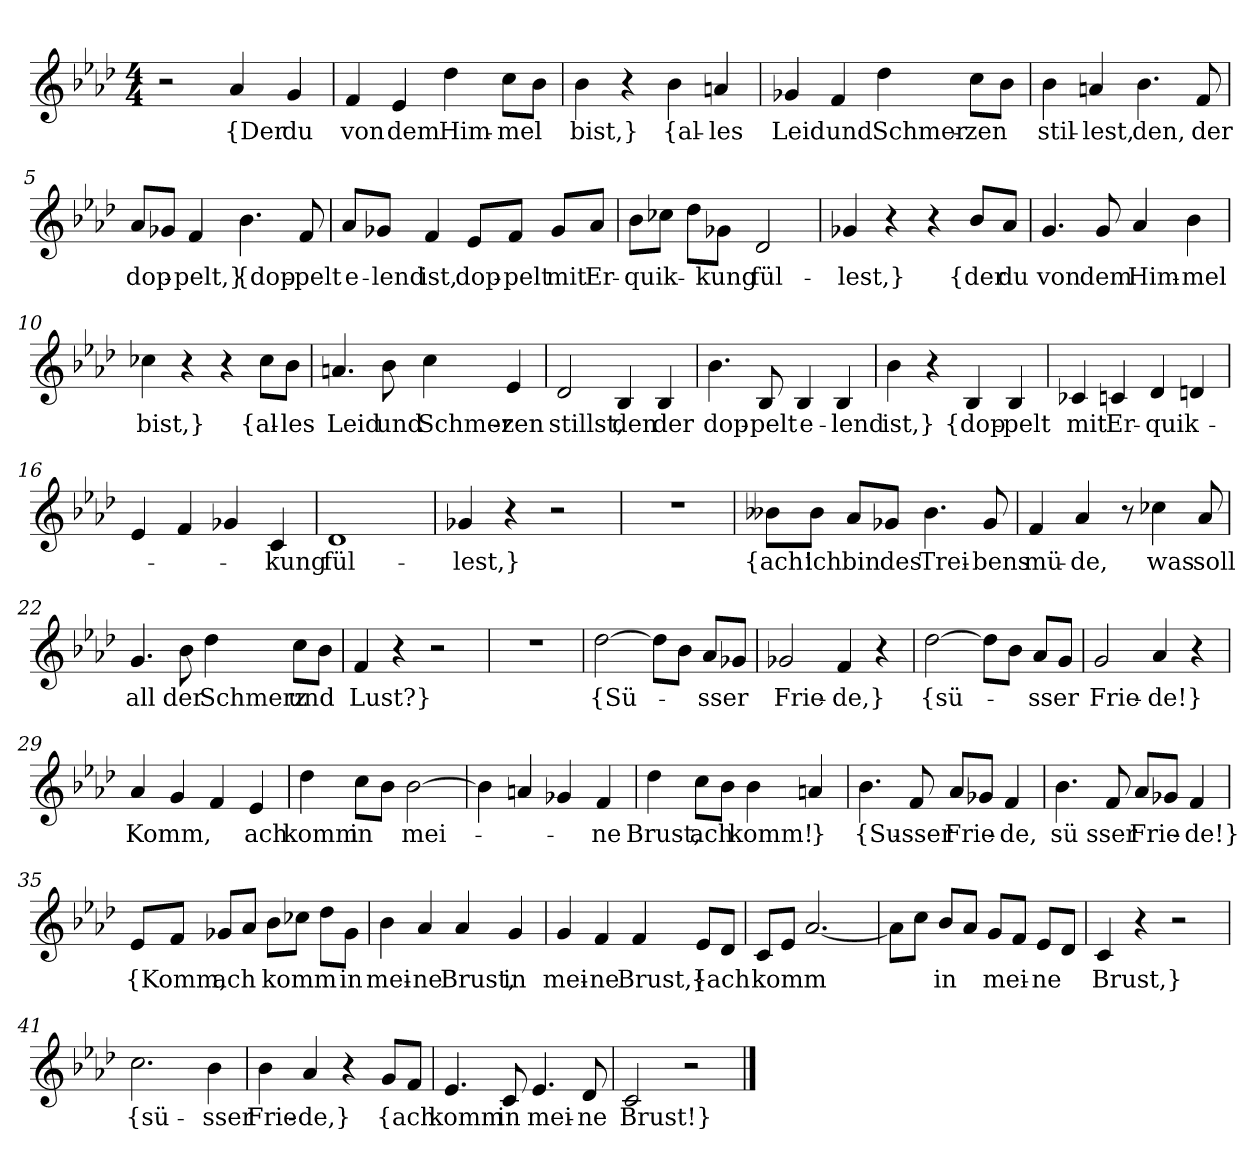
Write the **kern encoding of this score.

**kern	**text
*part1	*part1
*staff1	*staff1
*clefG2	*
*k[b-e-a-d-]	*
*M4/4	*
*MM60	*
=	=
2r	.
4a-	{Der
4g	du
=1	=1
4f	von
4e-	dem
4dd-	Him-
8cc\L	-mel
8b-\J	.
=2	=2
4b-	bist,}
4r	.
4b-	{al-
4an	-les
=3	=3
4g-X	Leid
4f	und
4dd-	Schmer-
8cc\L	-zen
8b-\J	.
=4	=4
4b-	stil-
4an	-lest,
4.b-	den,
8f	der
=5	=5
8a-/L	dop-
8g-X/J	.
4f	-pelt,}
4.b-	{dop-
8f	-pelt
=6	=6
8a-/L	e-
8g-X/J	-lend
4f	ist,
8e-/L	dop-
8f/J	-pelt
8g-/L	mit
8a-/J	Er-
=7	=7
8b-\L	-quik-
8cc-X\J	.
8dd-\L	.
8g-X\J	-kung
2d-	fül-
=8	=8
4g-X	-lest,}
4r	.
4r	.
8b-/L	{der
8a-/J	du
=9	=9
4.g	von
8g	dem
4a-	Him-
4b-	-mel
=10	=10
4cc-X	bist,}
4r	.
4r	.
8cc-\L	{al-
8b-\J	-les
=11	=11
4.an	Leid
8b-	und
4cc	Schmer-
4e-	-zen
=12	=12
2d-	stillst,
4B-	den
4B-	der
=13	=13
4.b-	dop-
8B-	-pelt
4B-	e-
4B-	-lend
=14	=14
4b-	ist,}
4r	.
4B-	{dop-
4B-	-pelt
=15	=15
4c-X	mit
4cn	Er-
4d-	-quik-
4dn	.
=16	=16
4e-	.
4f	.
4g-X	.
4c	-kung
=17	=17
1d-	fül-
=18	=18
4g-X	-lest,}
4r	.
2r	.
=19	=19
1r	.
=20	=20
8b--X\L	{ach!
8b--\J	ich
8a-/L	bin
8g-X/J	des
4.b--	Trei-
8g-	-bens
=21	=21
4f	mü-
4a-	-de,
8r	.
4cc-X	was
8a-	soll
=22	=22
4.g	all
8b-	der
4dd-	Schmerz
8cc\L	und
8b-\J	.
=23	=23
4f	Lust?}
4r	.
2r	.
=24	=24
1r	.
=25	=25
[2dd-	{Sü-
8dd-\L]	.
8b-\J	.
8a-/L	-sser
8g-X/J	.
=26	=26
2g-X	Frie-
4f	-de,}
4r	.
=27	=27
[2dd-	{sü-
8dd-\L]	.
8b-\J	.
8a-/L	-sser
8g/J	.
=28	=28
2g	Frie-
4a-	-de!}
4r	.
=29	=29
4a-	Komm,
4g	.
4f	.
4e-	ach
=30	=30
4dd-	komm
8cc\L	in
8b-\J	.
[2b-	mei-
=31	=31
4b-]	.
4an	.
4g-X	.
4f	-ne
=32	=32
4dd-	Brust,
8cc\L	ach
8b-\J	.
4b-	komm!
4an	}
=33	=33
4.b-	{Su-
8f	-sser
8a-/L	Frie-
8g-X/J	.
4f	-de,
=34	=34
4.b-	sü
8f	-sser
8a-/L	Frie-
8g-X/J	.
4f	-de!}
=35	=35
8e-/L	{Komm,
8f/J	.
8g-X/L	ach
8a-/J	.
8b-\L	komm
8cc-X\J	.
8dd-\L	.
8g-\J	in
=36	=36
4b-	mei-
4a-	-ne
4a-	Brust,
4g	in
=37	=37
4g	mei-
4f	-ne
4f	Brust,}
8e-/L	{ach
8d-/J	.
=38	=38
8c/L	komm
8e-/J	.
[2.a-	.
=39	=39
8a-\L]	.
8cc\J	.
8b-/L	in
8a-/J	.
8g/L	mei-
8f/J	.
8e-/L	-ne
8d-/J	.
=40	=40
4c	Brust,}
4r	.
2r	.
=41	=41
2.cc	{sü-
4b-	-sser
=43	=43
4b-	Frie-
4a-	-de,}
4r	.
8g/L	{ach
8f/J	.
=43	=43
4.e-	komm
8c	in
4.e-	mei-
8d-	-ne
=44	=44
2c	Brust!}
2r	.
==	==
*-	*-
